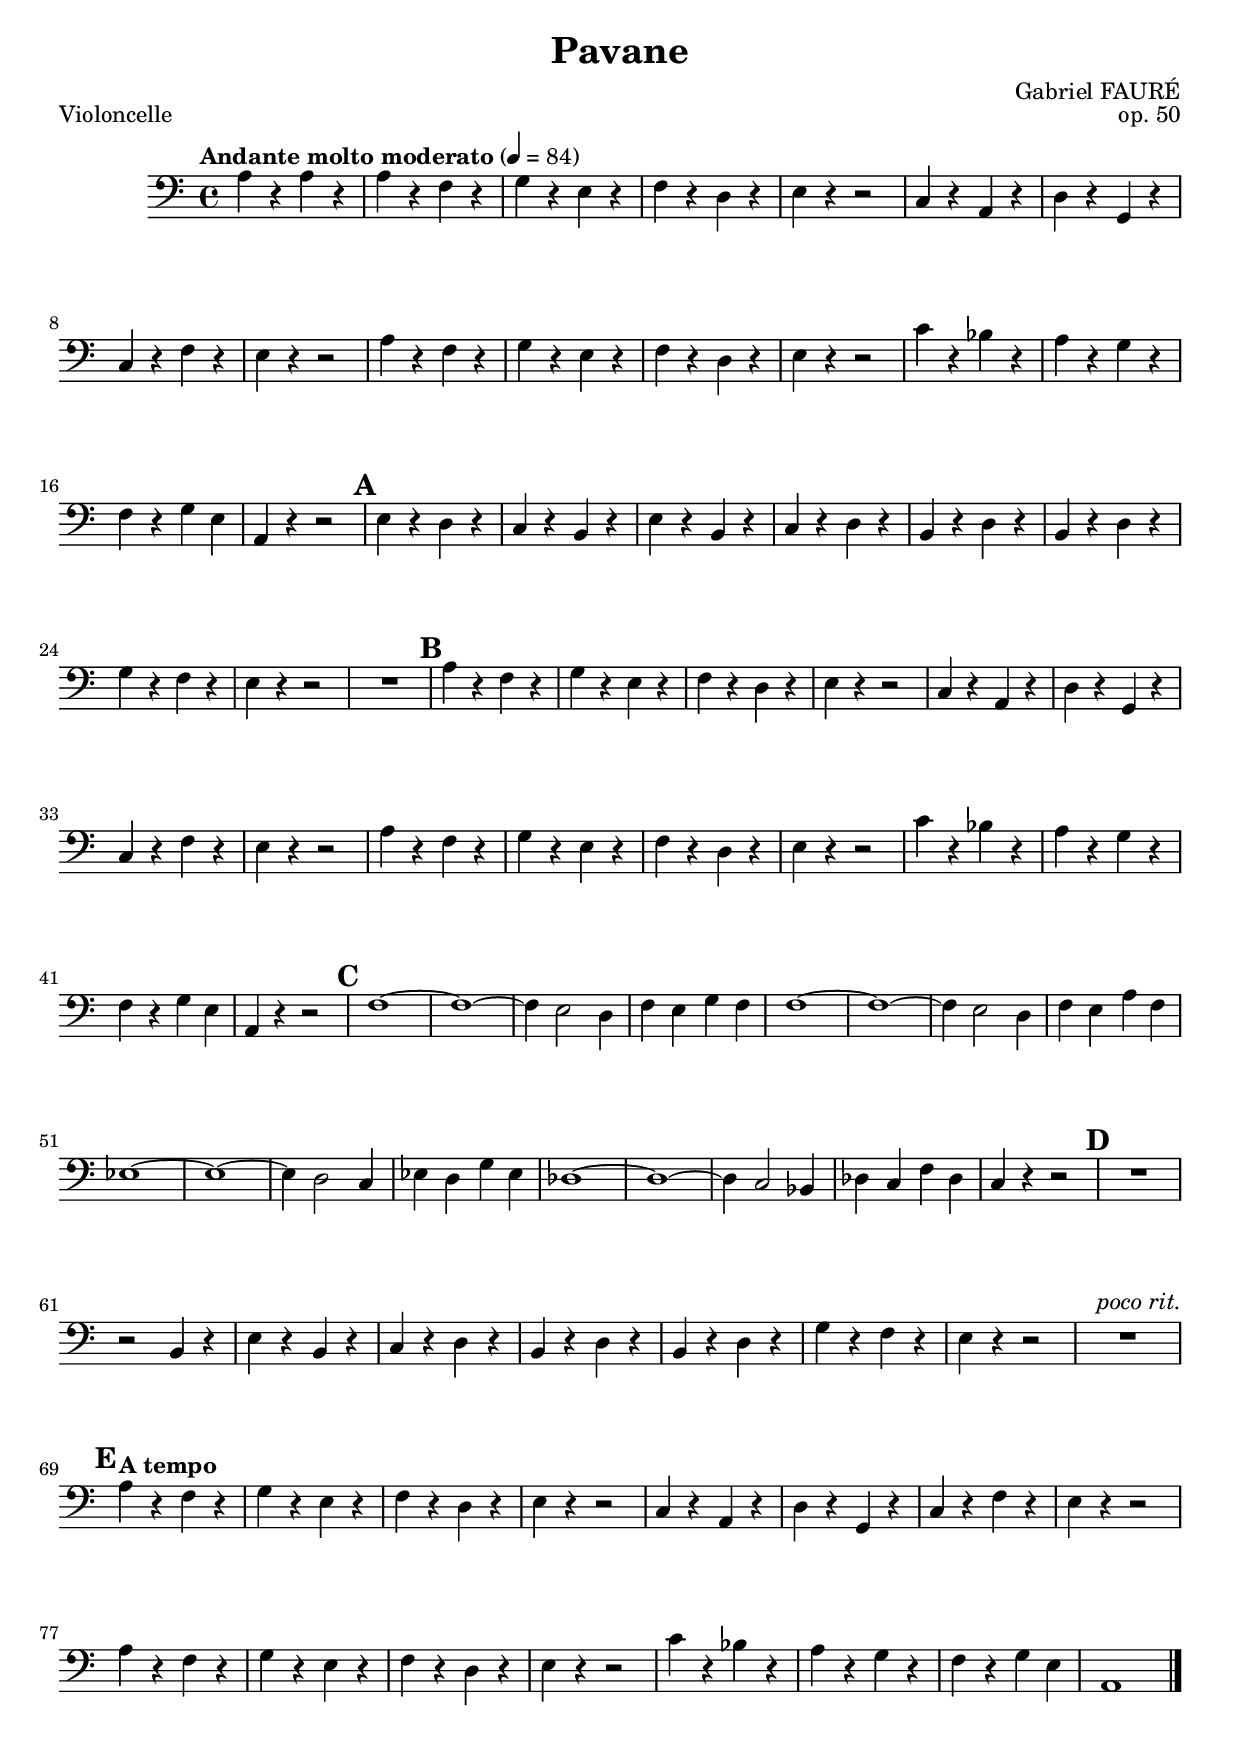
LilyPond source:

% Created on Wed Oct 21 20:51:23 CEST 2009
\version "2.13.3"

\include "header.ly"

scorepagebreak = {  } 

    staffCello = {
    	    	\set Staff.instrumentName = "Violoncelle"
	\set Staff.shortInstrumentName = "vlc."
	\set Staff.midiInstrument = "cello"
    	    \relative a {
	\include "part_settings.ly"
    \clef "bass" \key a \minor \time 4/4 
    \tempo "Andante molto moderato" 4=84 
    a4 r4 a4 r4 | % 2
    a4 r4 f4 r4 | % 3
    g4 r4 e4 r4    | % 4
    f4 r4 d4 r4 | % 5
    e4 r4 r2 | % 6
    c4 r4 a4 r4 | % 7
    d4 r4 g,4 r4    | % 8
    c4 r4 f4 r4 | % 9
    e4 r4 r2 | \barNumberCheck #10
    a4 r4 f4 r4 | % 11
    g4 r4 e4 r4    | % 12
    f4 r4 d4 r4 | % 13
    e4 r4 r2 | % 14
    c'4 r4 bes4 r4 | % 15
    a4 r4 g4 r4    | % 16
    f4 r4 g4 e4 | % 17
    a,4 r4 r2 | % 18
    \mark \default
    e'4 r4 d4 r4 | % 19
    c4 r4 b4 r4    | \barNumberCheck #20
    e4 r4 b4 r4 | % 21
    c4 r4 d4 r4 | % 22
    b4 r4 d4 r4    | % 23
    b4 r4 d4 r4 | % 24
    g4 r4 f4 r4 | % 25
    e4 r4 r2 | % 26
    R1    | % 27
    \mark \default
    a4 r4 f4 r4 | % 28
    g4 r4 e4 r4 | % 29
    f4 r4 d4 r4 | \barNumberCheck #30
    e4 r4 r2    | % 31
    c4 r4 a4 r4 | % 32
    d4 r4 g,4 r4 | % 33
    c4 r4 f4 r4 | % 34
    e4 r4 r2    | % 35
    a4 r4 f4 r4 | % 36
    g4 r4 e4 r4 | % 37
    f4 r4 d4 r4 | % 38
    e4 r4 r2    | % 39
    c'4 r4 bes4 r4 | \barNumberCheck #40
    a4 r4 g4 r4 | % 41
    f4 r4 g4 e4 | % 42
    a,4 r4 r2    | % 43
    \mark \default
    f'1 ~ | % 44
    f1 ~ | % 45
    f4 e2 d4 | % 46
    f4 e4 g4 f4    | % 47
    f1 ~ | % 48
    f1 ~ | % 49
    f4 e2 d4 | \barNumberCheck #50
    f4 e4 a4 f4    | % 51
    es1 ~ | % 52
    es1 ~ | % 53
    es4 d2 c4    | % 54
    es4 d4 g4 es4 | % 55
    des1 ~ | % 56
    des1 ~    | % 57
    des4 c2 bes4 | % 58
    des4 c4 f4 des4 | % 59
    c4 r4 r2    | \barNumberCheck #60
    \mark \default
    R1 | % 61
    r2 b4 r4 | % 62
    e4 r4 b4 r4    | % 63
    c4 r4 d4 r4 | % 64
    b4 r4 d4 r4 | % 65
    b4 r4 d4 r4 | % 66
    g4 r4 f4 r4    | % 67
    e4 r4 r2 | % 68
    \tempo \markup {\italic \medium "poco rit."} R1 | % 69
    \mark \default
    \tempo "A tempo"a4 r4 f4 r4 | \barNumberCheck #70
    g4 r4 e4 r4    | % 71
    f4 r4 d4 r4 | % 72
    e4 r4 r2 | % 73
    c4 r4 a4 r4 | % 74
    d4 r4 g,4 r4    | % 75
    c4 r4 f4 r4 | % 76
    e4 r4 r2 | % 77
    a4 r4 f4 r4 | % 78
    g4 r4 e4 r4    | % 79
    f4 r4 d4 r4 | \barNumberCheck #80
    e4 r4 r2 | % 81
    c'4 r4 bes4 r4 | % 82
    a4 r4 g4 r4    | % 83
    f4 r4 g4 e4 | % 84
    a,1 \bar "|."
    }
    } 



\book {
\paper {
#(set-paper-size "a4")	
ragged-last-bottom =##f
oddFooterMarkup = \markup {\fill-line {} }
}

\score { 
<< 
\new Staff \with { \remove Instrument_name_engraver } 
\staffCello
>> 
\header {
piece = "Violoncelle" 
	}  
} 
}
